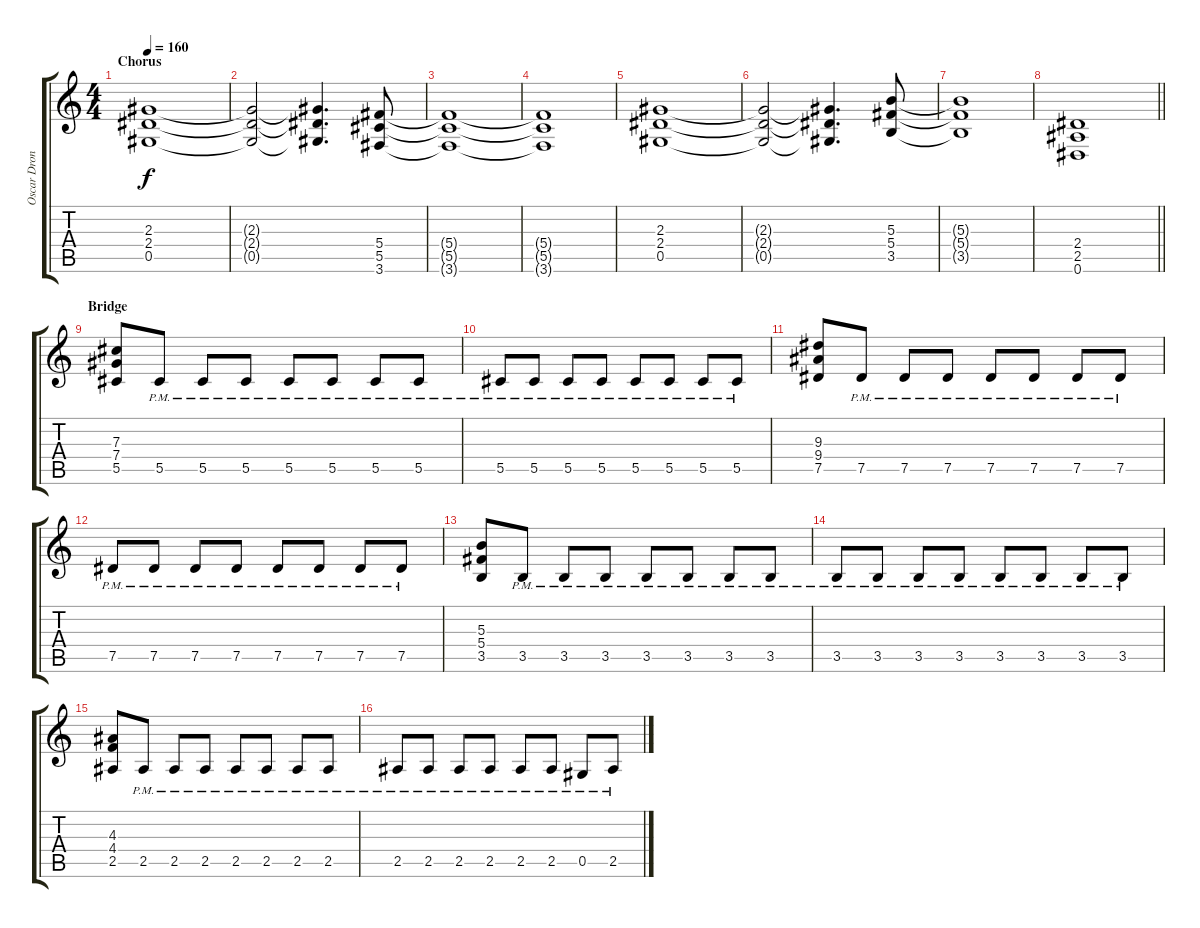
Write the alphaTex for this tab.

\track ("Oscar Dronjak" "Oscar Dron") {instrument distortionguitar}
\staff {score tabs}
\tuning (Eb4 Bb3 Gb3 Db3 Ab2 Eb2) {hide}
\ts (4 4)
\section ("" "Chorus")
\tempo 160
\clef g2
\ks c
(2.3 2.4 0.5).1{dy f} |
(2.3{t} 2.4{t} 0.5{t}).2 (2.3{t} 2.4{t} 0.5{t}).4{d} (5.4 5.5 3.6).8 |
(5.4{t} 5.5{t} 3.6{t}).1 |
(5.4{t} 5.5{t} 3.6{t}).1 |
(2.3 2.4 0.5).1 |
(2.3{t} 2.4{t} 0.5{t}).2 (2.3{t} 2.4{t} 0.5{t}).4{d} (5.3 5.4 3.5).8 |
(5.3{t} 5.4{t} 3.5{t}).1 |
\barLineRight lightlight
(2.4 2.5 0.6).1 |
\section ("" "Bridge")
(7.3 7.4 5.5).8 5.5{pm}.8 5.5{pm}.8 5.5{pm}.8 5.5{pm}.8 5.5{pm}.8 5.5{pm}.8 5.5{pm}.8 |
5.5{pm}.8 5.5{pm}.8 5.5{pm}.8 5.5{pm}.8 5.5{pm}.8 5.5{pm}.8 5.5{pm}.8 5.5{pm}.8 |
(9.3 9.4 7.5).8 7.5{pm}.8 7.5{pm}.8 7.5{pm}.8 7.5{pm}.8 7.5{pm}.8 7.5{pm}.8 7.5{pm}.8 |
7.5{pm}.8 7.5{pm}.8 7.5{pm}.8 7.5{pm}.8 7.5{pm}.8 7.5{pm}.8 7.5{pm}.8 7.5{pm}.8 |
(5.3 5.4 3.5).8 3.5{pm}.8 3.5{pm}.8 3.5{pm}.8 3.5{pm}.8 3.5{pm}.8 3.5{pm}.8 3.5{pm}.8 |
3.5{pm}.8 3.5{pm}.8 3.5{pm}.8 3.5{pm}.8 3.5{pm}.8 3.5{pm}.8 3.5{pm}.8 3.5{pm}.8 |
(4.3 4.4 2.5).8 2.5{pm}.8 2.5{pm}.8 2.5{pm}.8 2.5{pm}.8 2.5{pm}.8 2.5{pm}.8 2.5{pm}.8 |
2.5{pm}.8 2.5{pm}.8 2.5{pm}.8 2.5{pm}.8 2.5{pm}.8 2.5{pm}.8 0.5{pm}.8 2.5{pm}.8
